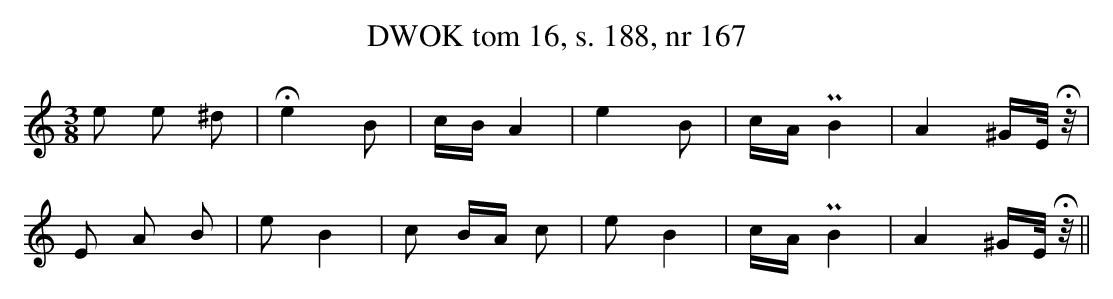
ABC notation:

X:1
T: DWOK tom 16, s. 188, nr 167
L: 1/16
M: 3/8
K: C
e2 e2 ^d2 | He4 B2 | cB A4 | e4 B2 | cA PB4 | A4 ^GE/Hz/|
E2 A2 B2 | e2 B4 | c2 BA c2 | e2 B4 | cA PB4 | A4 ^GE/Hz/||
